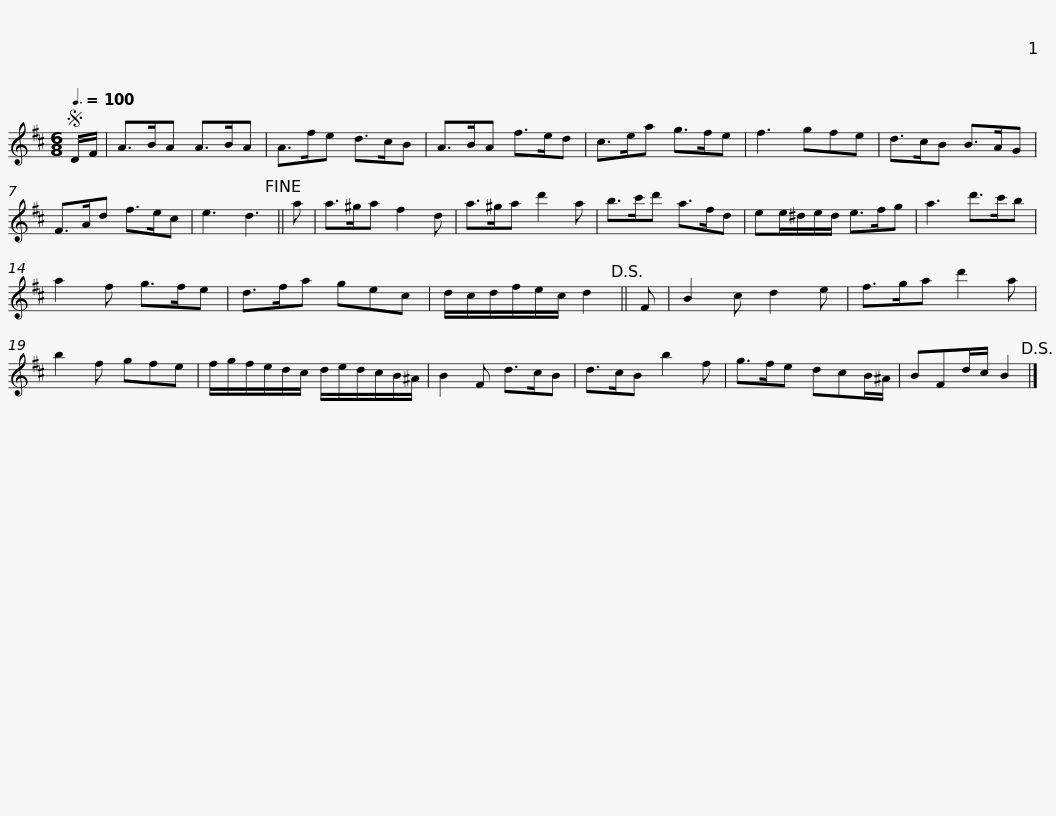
X:1
L:1/8
Q:3/8=100
M:6/8
I:linebreak $
K:D
V:1 treble
V:1
S D/F/ | A>BA A>BA | A>fe d>cB | A>BA f>ed | c>ea g>fe | %5
 f3 gfe | d>cB B>AG |$ F>Ad f>ec | e3 d3!fine! || a | %10
 a>^ga f2 d | a>^ga d'2 a | b>c'd' a>fd | ee/^d/e/d/ e>fg |$ a3 d'>c'b | %15
 a2 f g>fe | d>fa gec | d/c/d/f/e/c/ d2!D.S.! || F | B2 c d2 e | %20
 f>ga d'2 a | b2 f gfe |$ f/g/f/e/d/c/ d/e/d/c/B/^A/ | B2 F d>cB | d>cB b2 f | %25
 g>fe dcB/^A/ | BFd/c/ B2!D.S.! |] %27
